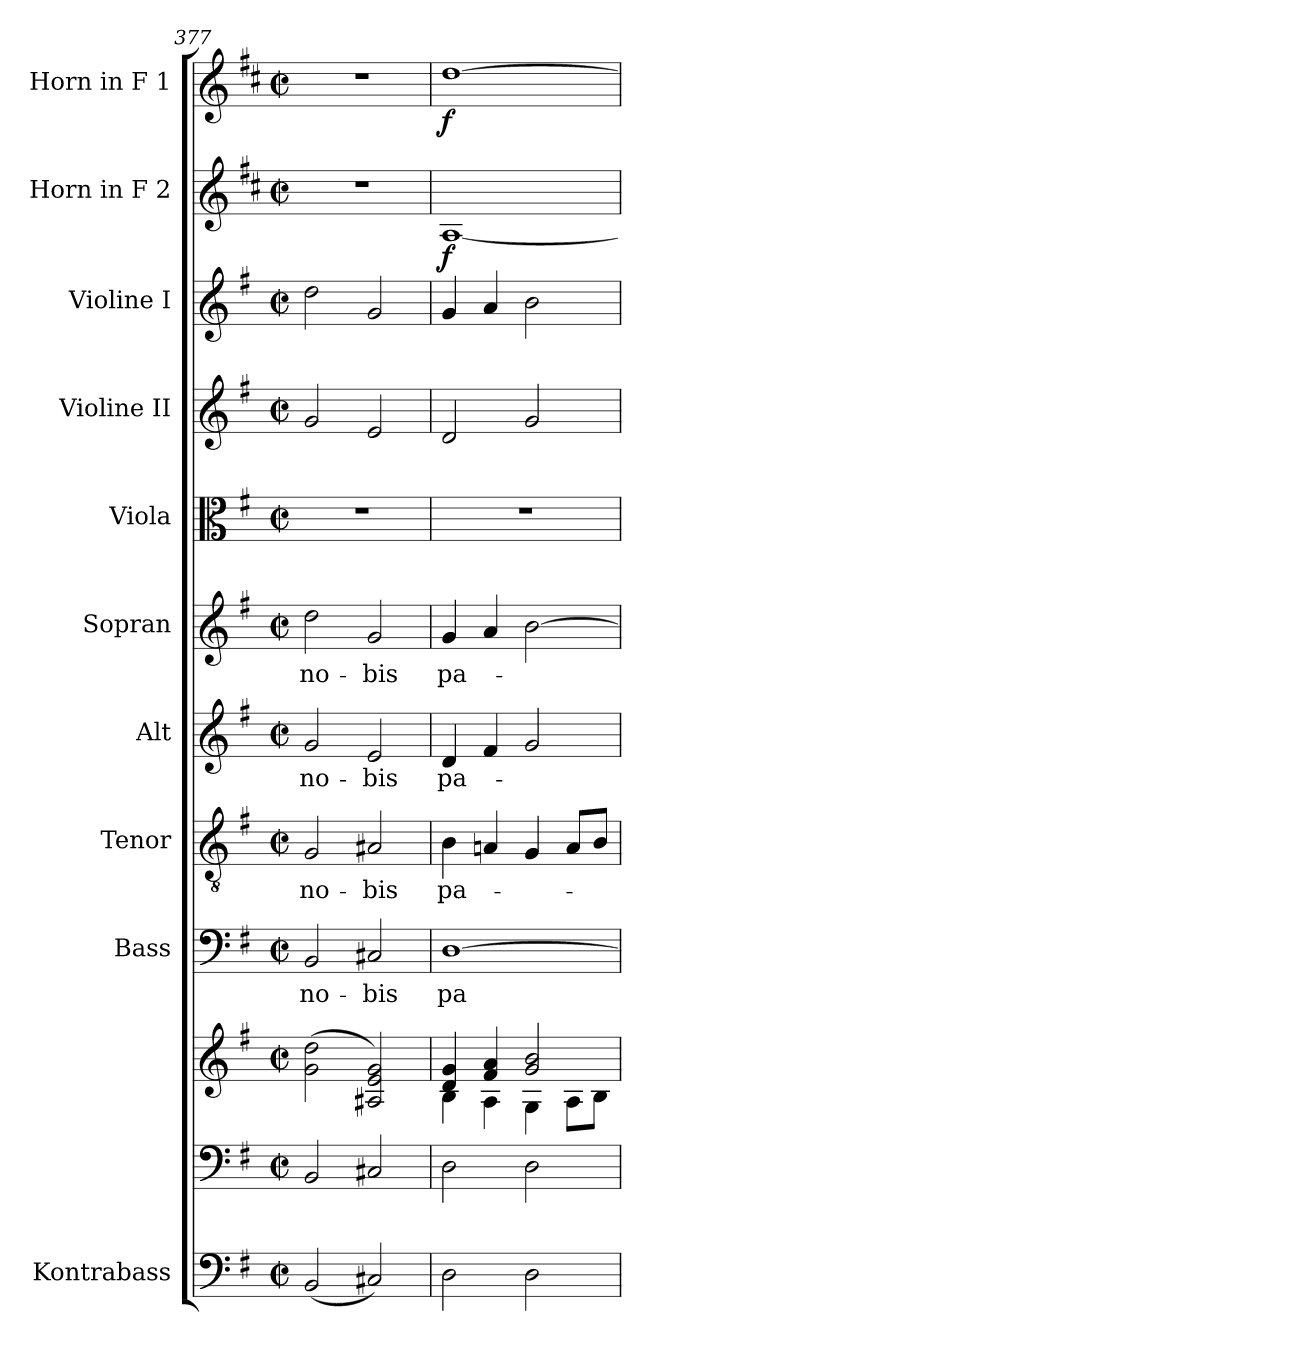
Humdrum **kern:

**kern	**kern	**kern	**kern	**text	**kern	**text	**kern	**text	**kern	**text	**kern	**kern	**kern	**kern	**dynam	**kern	**dynam
*part11	*part10	*part10	*part9	*part9	*part8	*part8	*part7	*part7	*part6	*part6	*part5	*part4	*part3	*part2	*part2	*part1	*part1
*staff12	*staff11	*staff10	*staff9	*staff9	*staff8	*staff8	*staff7	*staff7	*staff6	*staff6	*staff5	*staff4	*staff3	*staff2	*staff2	*staff1	*staff1
*I"Kontrabass	*	*	*I"Bass	*	*I"Tenor	*	*I"Alt	*	*I"Sopran	*	*I"Viola	*I"Violine II	*I"Violine I	*I"Horn in F 2	*	*I"Horn in F 1	*
*I'Kb.	*	*	*I'B.	*	*I'T.	*	*I'A.	*	*I'S.	*	*I'Vla.	*I'Vl. II	*I'Vl. I	*	*	*	*
*clefF4	*clefF4	*clefG2	*clefF4	*	*clefGv2	*	*clefG2	*	*clefG2	*	*clefC3	*clefG2	*clefG2	*clefG2	*	*clefG2	*
*ITrd7c12	*	*	*	*	*	*	*	*	*	*	*	*	*	*ITrd4c7	*	*ITrd4c7	*
*k[f#]	*k[f#]	*k[f#]	*k[f#]	*	*k[f#]	*	*k[f#]	*	*k[f#]	*	*k[f#]	*k[f#]	*k[f#]	*k[f#]	*	*k[f#]	*
*G:	*G:	*G:	*G:	*	*G:	*	*G:	*	*G:	*	*G:	*G:	*G:	*G:	*	*G:	*
*M2/2	*M2/2	*M2/2	*M2/2	*	*M2/2	*	*M2/2	*	*M2/2	*	*M2/2	*M2/2	*M2/2	*M2/2	*	*M2/2	*
*met(c|)	*met(c|)	*met(c|)	*met(c|)	*	*met(c|)	*	*met(c|)	*	*met(c|)	*	*met(c|)	*met(c|)	*met(c|)	*met(c|)	*	*met(c|)	*
=377	=377	=377	=377	=377	=377	=377	=377	=377	=377	=377	=377	=377	=377	=377	=377	=377	=377
!	!	!	!	!LO:LY:b	!	!LO:LY:b	!	!LO:LY:b	!	!LO:LY:b	!	!	!	!	!	!	!
(<2BBB/	2BB/	(>2g\ 2dd\	2BB/	no-	2G/	no-	2g/	no-	2dd\	no-	1r	2g/	2dd\	1r	.	1r	.
!	!	!	!	!LO:LY:b	!	!LO:LY:b	!	!LO:LY:b	!	!LO:LY:b	!	!	!	!	!	!	!
2CC#X/)	2C#X/	2A#X/ 2e/ 2g/)	2C#X/	-bis	2A#X/	-bis	2e/	-bis	2g/	-bis	.	2e/	2g/	.	.	.	.
=378	=378	=378	=378	=378	=378	=378	=378	=378	=378	=378	=378	=378	=378	=378	=378	=378	=378
*	*	*^	*	*	*	*	*	*	*	*	*	*	*	*	*	*	*
!	!	!	!	!	!LO:LY:b	!	!LO:LY:b	!	!LO:LY:b	!	!LO:LY:b	!	!	!	!	!LO:DY:b	!	!LO:DY:b
2DD\	2D\	4d/ 4g/	4B\	[1D	pa-	4B\	pa-	4d/	pa-	4g/	pa-	1r	2d/	4g/	[1D	f	[1g	f
.	.	4f#/ 4a/	4A\	.	.	4An/	.	4f#/	.	4a/	.	.	.	4a/	.	.	.	.
2DD\	2D\	2g/ 2b/	4G\	.	.	4G/	.	2g/	.	[2b\	.	.	2g/	2b\	.	.	.	.
.	.	.	8A\L	.	.	8A/L	.	.	.	.	.	.	.	.	.	.	.	.
.	.	.	8B\J	.	.	8B/J	.	.	.	.	.	.	.	.	.	.	.	.
*	*	*v	*v	*	*	*	*	*	*	*	*	*	*	*	*	*	*	*
=	=	=	=	=	=	=	=	=	=	=	=	=	=	=	=	=	=
*-	*-	*-	*-	*-	*-	*-	*-	*-	*-	*-	*-	*-	*-	*-	*-	*-	*-
